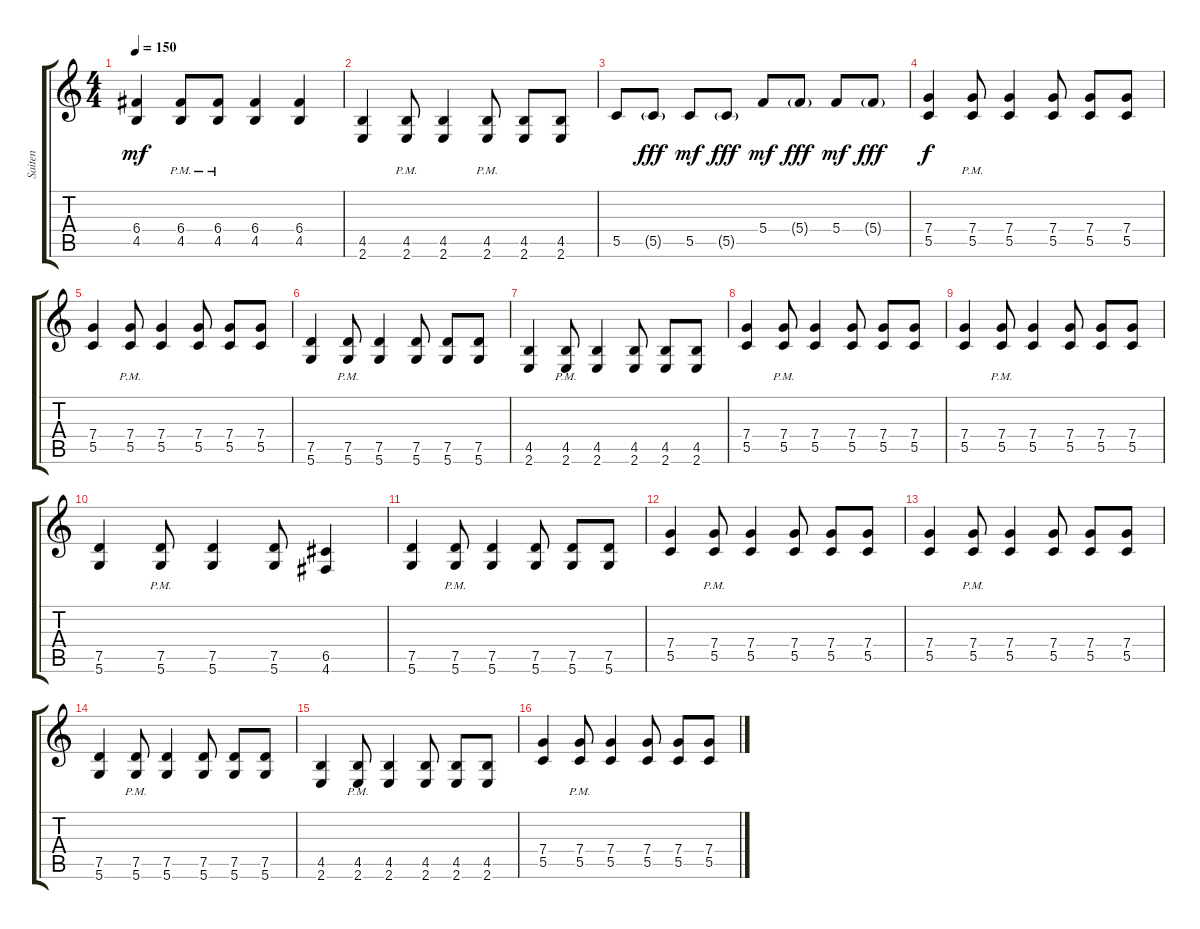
\track ("Saiten" "Saiten") {instrument distortionguitar}
\staff {score tabs}
\tuning (D4 A3 F3 C3 G2 D2) {hide}
\ts (4 4)
\tempo 150
\clef g2
\ks c
(6.4 4.5).4{dy mf} (6.4 4.5{pm}).8 (6.4 4.5{pm}).8 (6.4 4.5).4 (6.4 4.5).4 |
(4.5 2.6).4 (4.5 2.6{pm}).8 (4.5 2.6).4 (4.5 2.6{pm}).8 (4.5 2.6).8 (4.5 2.6).8 |
5.5.8 5.5{g}.8{dy fff} 5.5.8{dy mf} 5.5{g}.8{dy fff} 5.4.8{dy mf} 5.4{g}.8{dy fff} 5.4.8{dy mf} 5.4{g}.8{dy fff} |
(7.4 5.5).4{dy f} (7.4{pm} 5.5{pm}).8 (7.4 5.5).4 (7.4 5.5).8 (7.4 5.5).8 (7.4 5.5).8 |
(7.4 5.5).4 (7.4{pm} 5.5{pm}).8 (7.4 5.5).4 (7.4 5.5).8 (7.4 5.5).8 (7.4 5.5).8 |
(7.5 5.6).4 (7.5{pm} 5.6{pm}).8 (7.5 5.6).4 (7.5 5.6).8 (7.5 5.6).8 (7.5 5.6).8 |
(4.5 2.6).4 (4.5{pm} 2.6{pm}).8 (4.5 2.6).4 (4.5 2.6).8 (4.5 2.6).8 (4.5 2.6).8 |
(7.4 5.5).4 (7.4{pm} 5.5{pm}).8 (7.4 5.5).4 (7.4 5.5).8 (7.4 5.5).8 (7.4 5.5).8 |
(7.4 5.5).4 (7.4{pm} 5.5{pm}).8 (7.4 5.5).4 (7.4 5.5).8 (7.4 5.5).8 (7.4 5.5).8 |
(7.5 5.6).4 (7.5{pm} 5.6{pm}).8 (7.5 5.6).4 (7.5 5.6).8 (6.5 4.6).4 |
(7.5 5.6).4 (7.5{pm} 5.6{pm}).8 (7.5 5.6).4 (7.5 5.6).8 (7.5 5.6).8 (7.5 5.6).8 |
(7.4 5.5).4 (7.4{pm} 5.5{pm}).8 (7.4 5.5).4 (7.4 5.5).8 (7.4 5.5).8 (7.4 5.5).8 |
(7.4 5.5).4 (7.4{pm} 5.5{pm}).8 (7.4 5.5).4 (7.4 5.5).8 (7.4 5.5).8 (7.4 5.5).8 |
(7.5 5.6).4 (7.5{pm} 5.6{pm}).8 (7.5 5.6).4 (7.5 5.6).8 (7.5 5.6).8 (7.5 5.6).8 |
(4.5 2.6).4 (4.5{pm} 2.6{pm}).8 (4.5 2.6).4 (4.5 2.6).8 (4.5 2.6).8 (4.5 2.6).8 |
(7.4 5.5).4 (7.4{pm} 5.5{pm}).8 (7.4 5.5).4 (7.4 5.5).8 (7.4 5.5).8 (7.4 5.5).8
